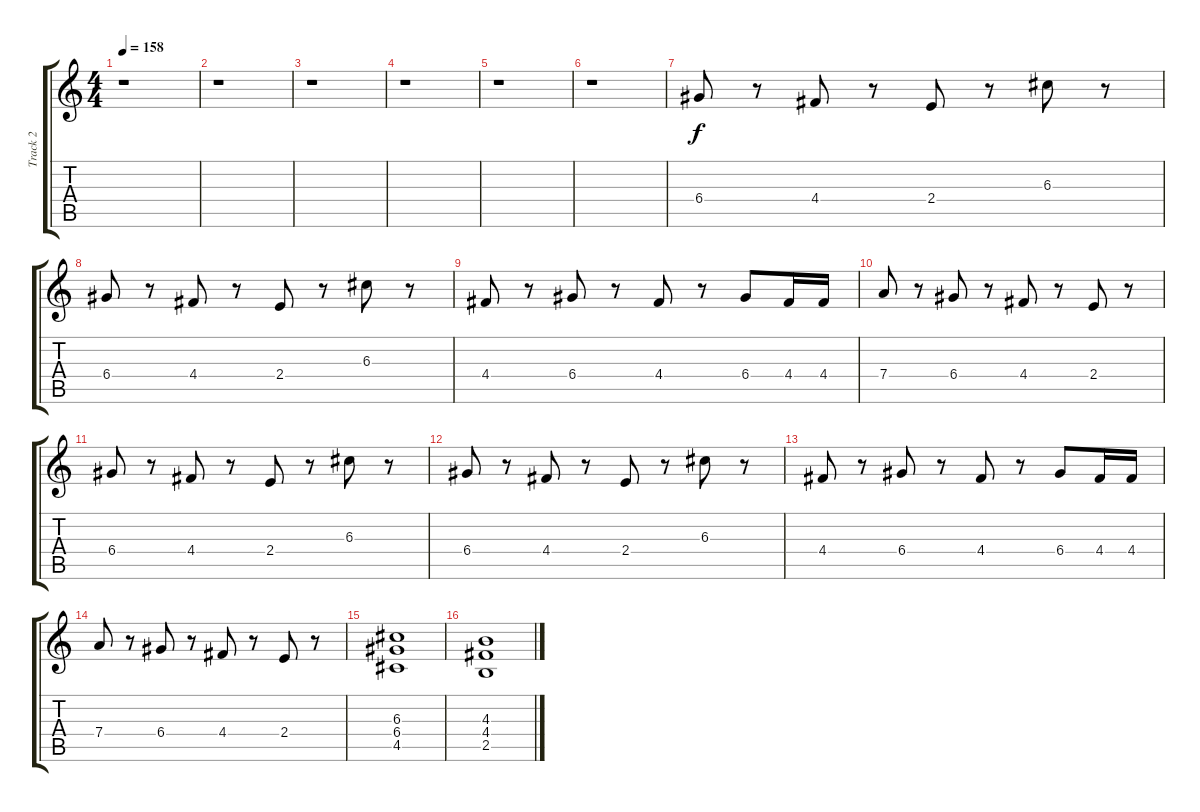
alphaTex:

\track ("Track 2" "Track 2") {instrument distortionguitar}
\staff {score tabs}
\tuning (E4 B3 G3 D3 A2 E2) {hide}
\ts (4 4)
\tempo 158
\clef g2
\ks c
r.1{dy f} |
r.1 |
r.1 |
r.1 |
r.1 |
r.1 |
6.4.8 r.8 4.4.8 r.8 2.4.8 r.8 6.3.8 r.8 |
6.4.8 r.8 4.4.8 r.8 2.4.8 r.8 6.3.8 r.8 |
4.4.8 r.8 6.4.8 r.8 4.4.8 r.8 6.4.8 4.4.16 4.4.16 |
7.4.8 r.8 6.4.8 r.8 4.4.8 r.8 2.4.8 r.8 |
6.4.8 r.8 4.4.8 r.8 2.4.8 r.8 6.3.8 r.8 |
6.4.8 r.8 4.4.8 r.8 2.4.8 r.8 6.3.8 r.8 |
4.4.8 r.8 6.4.8 r.8 4.4.8 r.8 6.4.8 4.4.16 4.4.16 |
7.4.8 r.8 6.4.8 r.8 4.4.8 r.8 2.4.8 r.8 |
(6.3 6.4 4.5).1 |
(4.3 4.4 2.5).1
